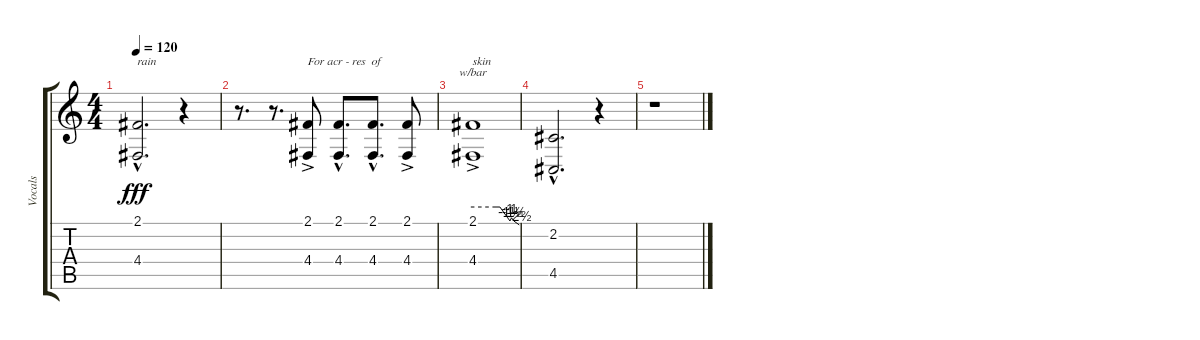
\track ("Vocals" "Vocals") {instrument stringensemble1}
\staff {score tabs}
\tuning (E4 B3 G3 D3 A2 E2) {hide}
\ts (4 4)
\tempo 120
\clef g2
\ks c
(2.1{hac} 4.4{hac}).2{d txt "rain" dy fff} r.4 |
r.8{d} r.8{d} (2.1 4.4{ac}).8{txt "For acr - res  of"} (2.1{hac} 4.4{hac}).8{d} (2.1{hac} 4.4{hac}).8{d} (2.1 4.4{ac}).8 |
(2.1 4.4{ac}).1{tbe (custom default 0 0 30 0 35 0 45 -4 48 -6 50 -4 53 -6 60 -10) txt "skin"} |
(2.2{hac} 4.5{hac}).2{d} r.4 |
r.1
